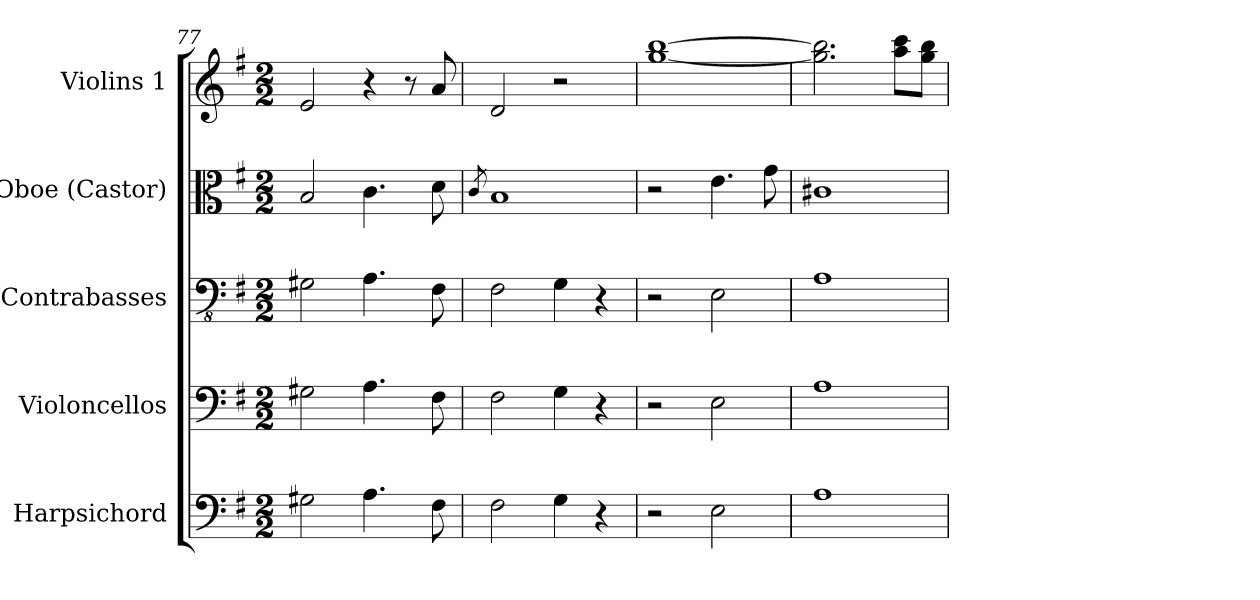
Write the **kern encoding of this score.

**kern	**kern	**kern	**kern	**kern
*part5	*part4	*part3	*part2	*part1
*staff5	*staff4	*staff3	*staff2	*staff1
*I"Harpsichord	*I"Violoncellos	*I"Contrabasses	*I"Oboe (Castor)	*I"Violins 1
*I'Hch.	*I'Vlcs.	*I'Cbs.	*I'Ob.	*I'Vlns. 1
*clefF4	*clefF4	*clefFv4	*clefC3	*clefG2
*k[f#]	*k[f#]	*k[f#]	*k[f#]	*k[f#]
*G:	*G:	*G:	*G:	*G:
*M2/2	*M2/2	*M2/2	*M2/2	*M2/2
=77	=77	=77	=77	=77
2G#X\	2G#X\	2GG#X\	2B/	2e/
4.A\	4.A\	4.AA\	4.c\	4r
.	.	.	.	8r
8F#\	8F#\	8FF#\	8d\	8a/
=78	=78	=78	=78	=78
.	.	.	8qc/	.
2F#\	2F#\	2FF#\	1B	2d/
4G\	4G\	4GG\	.	2r
4r	4r	4r	.	.
=79	=79	=79	=79	=79
2r	2r	2r	2r	[1gg [1bb
2E\	2E\	2EE\	4.e\	.
.	.	.	8g\	.
=80	=80	=80	=80	=80
1A	1A	1AA	1c#X	2.gg\] 2.bb\]
.	.	.	.	8aa\ 8ccc\L
.	.	.	.	8gg\ 8bb\J
=	=	=	=	=
*-	*-	*-	*-	*-
